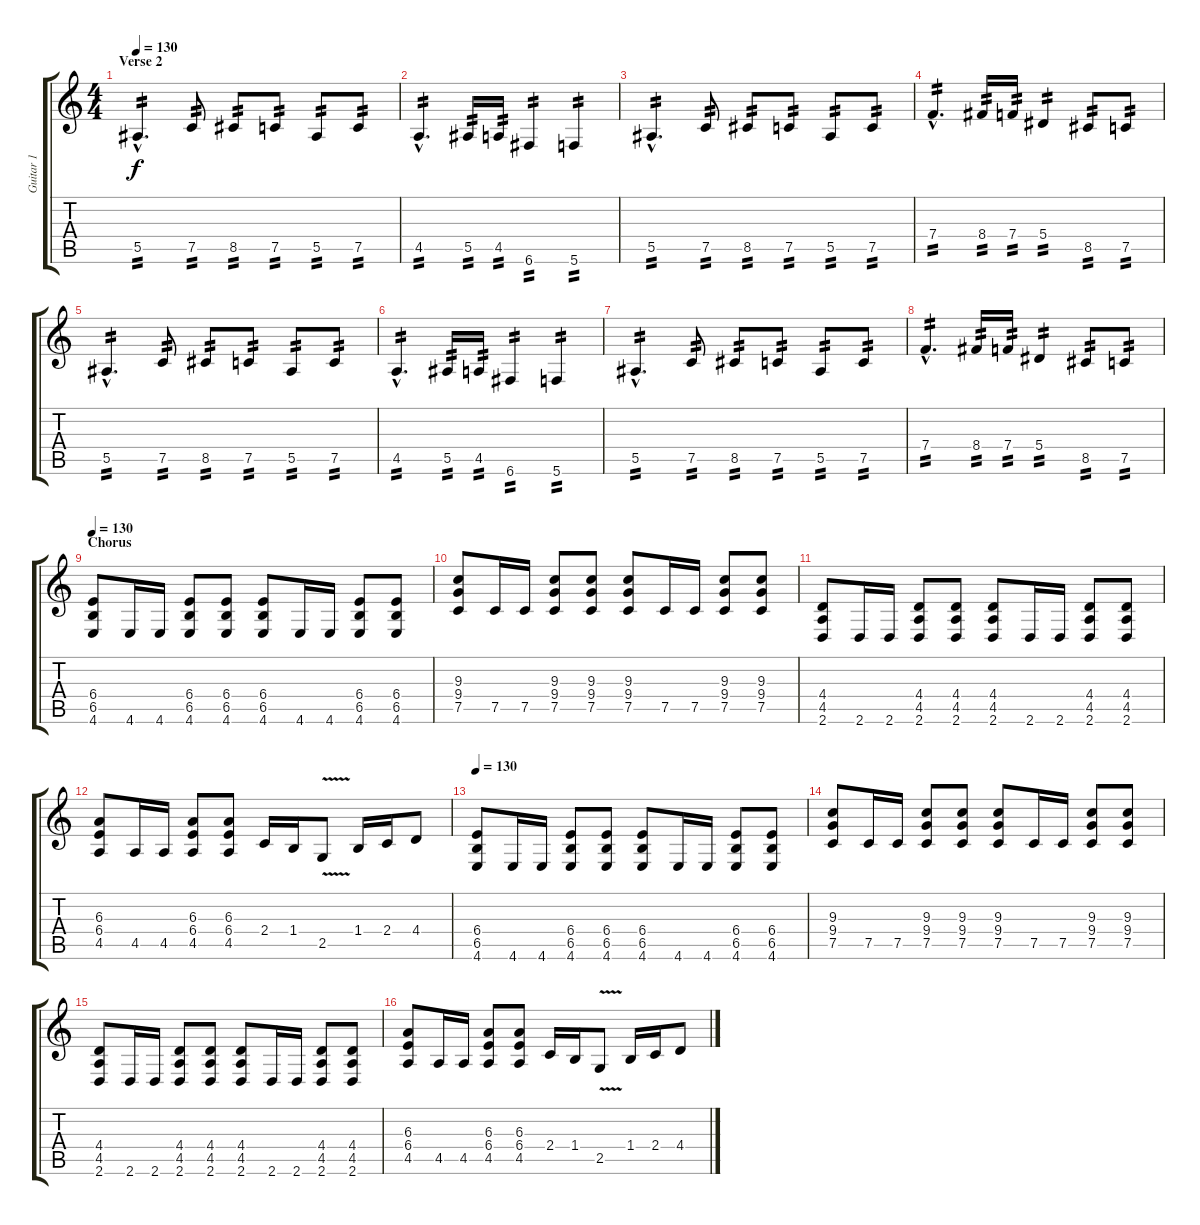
\track ("Guitar 1" "Guitar 1") {instrument distortionguitar}
\staff {score tabs}
\tuning (C4 G3 Eb3 Bb2 F2 C2) {hide}
\ts (4 4)
\section ("" "Verse 2")
\tempo 130
\clef g2
\ks c
5.5{hac}.4{d tp 2 dy f} 7.5.8{tp 2} 8.5.8{tp 2} 7.5.8{tp 2} 5.5.8{tp 2} 7.5.8{tp 2} |
4.5{hac}.4{d tp 2} 5.5.16{tp 2} 4.5.16{tp 2} 6.6.4{tp 2} 5.6.4{tp 2} |
5.5{hac}.4{d tp 2} 7.5.8{tp 2} 8.5.8{tp 2} 7.5.8{tp 2} 5.5.8{tp 2} 7.5.8{tp 2} |
7.4{hac}.4{d tp 2} 8.4.16{tp 2} 7.4.16{tp 2} 5.4.4{tp 2} 8.5.8{tp 2} 7.5.8{tp 2} |
5.5{hac}.4{d tp 2} 7.5.8{tp 2} 8.5.8{tp 2} 7.5.8{tp 2} 5.5.8{tp 2} 7.5.8{tp 2} |
4.5{hac}.4{d tp 2} 5.5.16{tp 2} 4.5.16{tp 2} 6.6.4{tp 2} 5.6.4{tp 2} |
5.5{hac}.4{d tp 2} 7.5.8{tp 2} 8.5.8{tp 2} 7.5.8{tp 2} 5.5.8{tp 2} 7.5.8{tp 2} |
7.4{hac}.4{d tp 2} 8.4.16{tp 2} 7.4.16{tp 2} 5.4.4{tp 2} 8.5.8{tp 2} 7.5.8{tp 2} |
\section ("" "Chorus")
\tempo 130
(6.4 6.5 4.6).8 4.6.16 4.6.16 (6.4 6.5 4.6).8 (6.4 6.5 4.6).8 (6.4 6.5 4.6).8 4.6.16 4.6.16 (6.4 6.5 4.6).8 (6.4 6.5 4.6).8 |
(9.3 9.4 7.5).8 7.5.16 7.5.16 (9.3 9.4 7.5).8 (9.3 9.4 7.5).8 (9.3 9.4 7.5).8 7.5.16 7.5.16 (9.3 9.4 7.5).8 (9.3 9.4 7.5).8 |
(4.4 4.5 2.6).8 2.6.16 2.6.16 (4.4 4.5 2.6).8 (4.4 4.5 2.6).8 (4.4 4.5 2.6).8 2.6.16 2.6.16 (4.4 4.5 2.6).8 (4.4 4.5 2.6).8 |
(6.3 6.4 4.5).8 4.5.16 4.5.16 (6.3 6.4 4.5).8 (6.3 6.4 4.5).8 2.4.16 1.4.16 2.5{v}.8 1.4.16 2.4.16 4.4.8 |
\tempo 130
(6.4 6.5 4.6).8 4.6.16 4.6.16 (6.4 6.5 4.6).8 (6.4 6.5 4.6).8 (6.4 6.5 4.6).8 4.6.16 4.6.16 (6.4 6.5 4.6).8 (6.4 6.5 4.6).8 |
(9.3 9.4 7.5).8 7.5.16 7.5.16 (9.3 9.4 7.5).8 (9.3 9.4 7.5).8 (9.3 9.4 7.5).8 7.5.16 7.5.16 (9.3 9.4 7.5).8 (9.3 9.4 7.5).8 |
(4.4 4.5 2.6).8 2.6.16 2.6.16 (4.4 4.5 2.6).8 (4.4 4.5 2.6).8 (4.4 4.5 2.6).8 2.6.16 2.6.16 (4.4 4.5 2.6).8 (4.4 4.5 2.6).8 |
(6.3 6.4 4.5).8 4.5.16 4.5.16 (6.3 6.4 4.5).8 (6.3 6.4 4.5).8 2.4.16 1.4.16 2.5{v}.8 1.4.16 2.4.16 4.4.8
